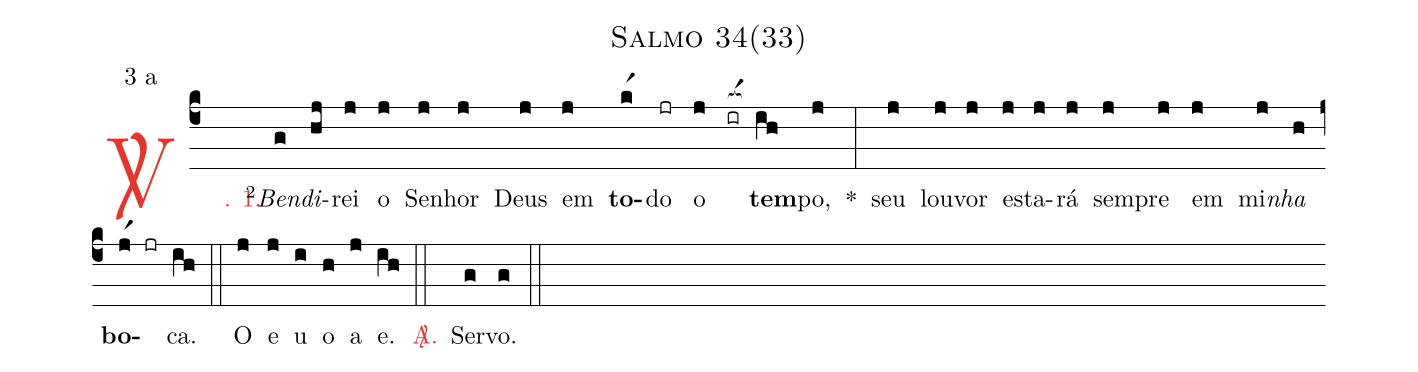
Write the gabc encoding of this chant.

name: Salmo 34(33);
mode: 3;
mode-differentia: a;
%%
(c4)

<c><sp>V/</sp>. 1.</c>() <v>\VSup{2}</v><i>Ben</i>(g)<i>di</i>(hj)rei(j) o(j) Se(j)nhor(j) Deus(j) em(j) <b>to</b>(kr1)do(jr) o(j) <nlba>(ir[ocba:1{])<b>tem</b></nlba>(ih[ocba:0}])po,(j) *(:) seu(j) lou(j)vor(j) es(j)ta(j)rá(j) sem(j)pre(j) em(j) mi(j)<i>nha</i>(h) <b>bo</b>(jr1 jr)ca.(ih) (::)

<eu>O(j) e(j) u(i) o(h) a(j) e.</eu>(ih) (::)

<nlba><c><sp>A/</sp>.</c>() Ser</nlba>(g)vo.(g) (::)
